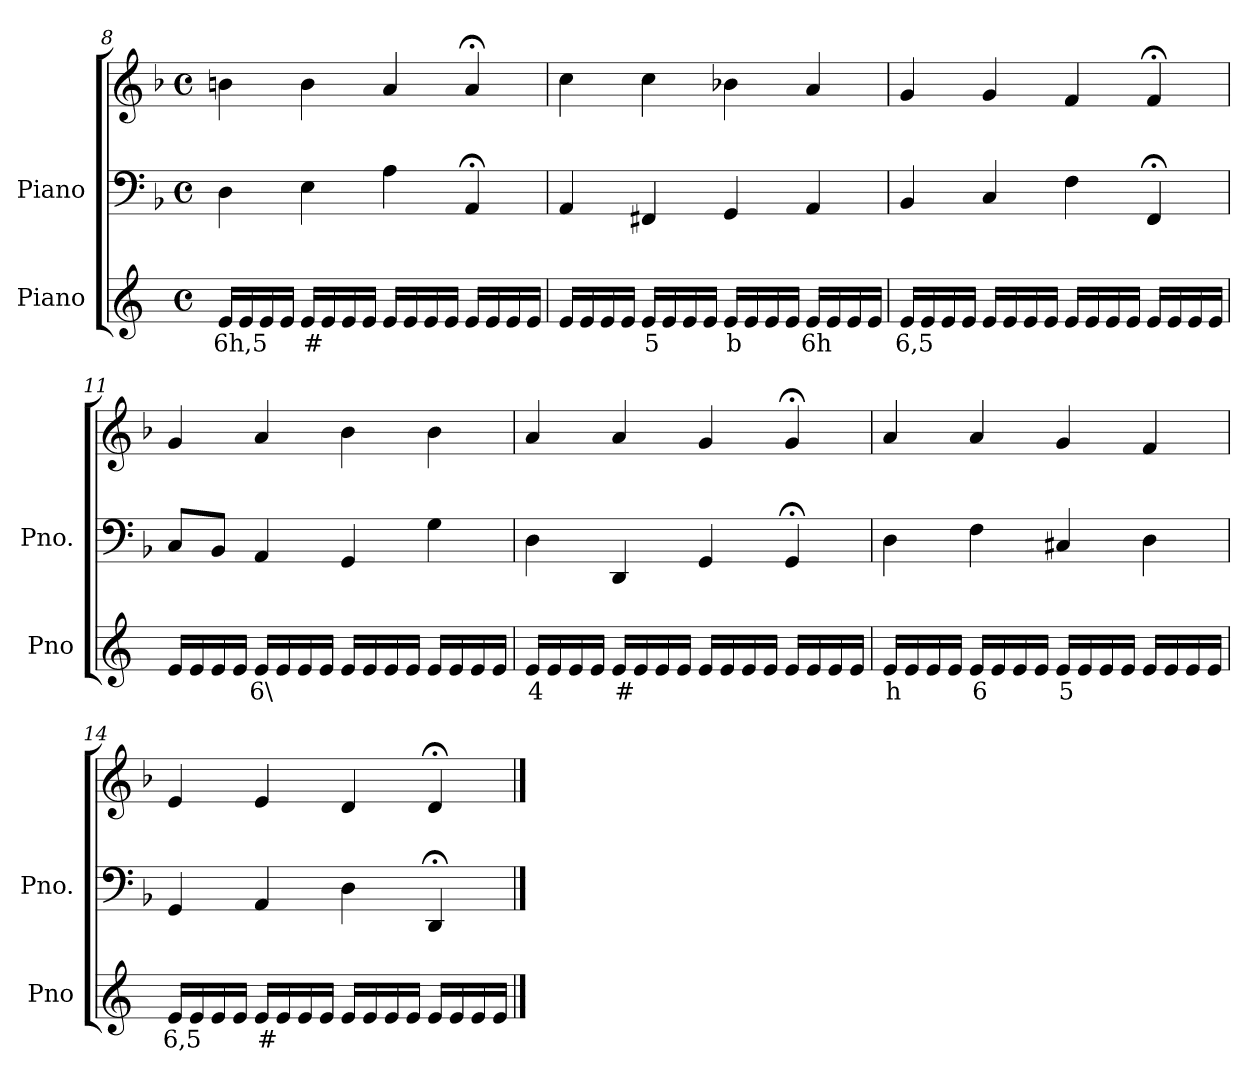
**kern	**text	**kern	**kern
*part2	*part2	*part1	*part1
*staff3	*staff3	*staff2	*staff1
*I"Piano	*	*I"Piano	*
*I'Pno	*	*I'Pno.	*
*clefG2	*	*clefF4	*clefG2
*k[]	*	*k[b-]	*k[b-]
*M4/4	*	*M4/4	*M4/4
*met(c)	*	*met(c)	*met(c)
=8	=8	=8	=8
!	!LO:LY:b	!	!
16e/LL	6h,5	4D\	4bn\
16e/	.	.	.
16e/	.	.	.
16e/JJ	.	.	.
!	!LO:LY:b	!	!
16e/LL	#	4E\	4b\
16e/	.	.	.
16e/	.	.	.
16e/JJ	.	.	.
16e/LL	.	4A\	4a/
16e/	.	.	.
16e/	.	.	.
16e/JJ	.	.	.
16e/LL	.	4AA;</	4a;</
16e/	.	.	.
16e/	.	.	.
16e/JJ	.	.	.
=9	=9	=9	=9
16e/LL	.	4AA/	4cc\
16e/	.	.	.
16e/	.	.	.
16e/JJ	.	.	.
!	!LO:LY:b	!	!
16e/LL	5	4FF#X/	4cc\
16e/	.	.	.
16e/	.	.	.
16e/JJ	.	.	.
!	!LO:LY:b	!	!
16e/LL	b	4GG/	4b-X\
16e/	.	.	.
16e/	.	.	.
16e/JJ	.	.	.
!	!LO:LY:b	!	!
16e/LL	6h	4AA/	4a/
16e/	.	.	.
16e/	.	.	.
16e/JJ	.	.	.
=10	=10	=10	=10
!	!LO:LY:b	!	!
16e/LL	6,5	4BB-/	4g/
16e/	.	.	.
16e/	.	.	.
16e/JJ	.	.	.
16e/LL	.	4C/	4g/
16e/	.	.	.
16e/	.	.	.
16e/JJ	.	.	.
16e/LL	.	4F\	4f/
16e/	.	.	.
16e/	.	.	.
16e/JJ	.	.	.
16e/LL	.	4FF;</	4f;</
16e/	.	.	.
16e/	.	.	.
16e/JJ	.	.	.
=11	=11	=11	=11
16e/LL	.	8C/L	4g/
16e/	.	.	.
!	!LO:LY:b	!	!
16e/	_	8BB-/J	.
16e/JJ	.	.	.
!	!LO:LY:b	!	!
16e/LL	6\	4AA/	4a/
16e/	.	.	.
16e/	.	.	.
16e/JJ	.	.	.
16e/LL	.	4GG/	4b-\
16e/	.	.	.
16e/	.	.	.
16e/JJ	.	.	.
16e/LL	.	4G\	4b-\
16e/	.	.	.
16e/	.	.	.
16e/JJ	.	.	.
=12	=12	=12	=12
!	!LO:LY:b	!	!
16e/LL	4	4D\	4a/
16e/	.	.	.
16e/	.	.	.
16e/JJ	.	.	.
!	!LO:LY:b	!	!
16e/LL	#	4DD/	4a/
16e/	.	.	.
16e/	.	.	.
16e/JJ	.	.	.
16e/LL	.	4GG/	4g/
16e/	.	.	.
16e/	.	.	.
16e/JJ	.	.	.
16e/LL	.	4GG;</	4g;</
16e/	.	.	.
16e/	.	.	.
16e/JJ	.	.	.
=13	=13	=13	=13
!	!LO:LY:b	!	!
16e/LL	h	4D\	4a/
16e/	.	.	.
16e/	.	.	.
16e/JJ	.	.	.
!	!LO:LY:b	!	!
16e/LL	6	4F\	4a/
16e/	.	.	.
16e/	.	.	.
16e/JJ	.	.	.
!	!LO:LY:b	!	!
16e/LL	5	4C#X/	4g/
16e/	.	.	.
16e/	.	.	.
16e/JJ	.	.	.
16e/LL	.	4D\	4f/
16e/	.	.	.
16e/	.	.	.
16e/JJ	.	.	.
=14	=14	=14	=14
!	!LO:LY:b	!	!
16e/LL	6,5	4GG/	4e/
16e/	.	.	.
16e/	.	.	.
16e/JJ	.	.	.
!	!LO:LY:b	!	!
16e/LL	#	4AA/	4e/
16e/	.	.	.
16e/	.	.	.
16e/JJ	.	.	.
16e/LL	.	4D\	4d/
16e/	.	.	.
16e/	.	.	.
16e/JJ	.	.	.
16e/LL	.	4DD;</	4d;</
16e/	.	.	.
16e/	.	.	.
16e/JJ	.	.	.
==	==	==	==
*-	*-	*-	*-
